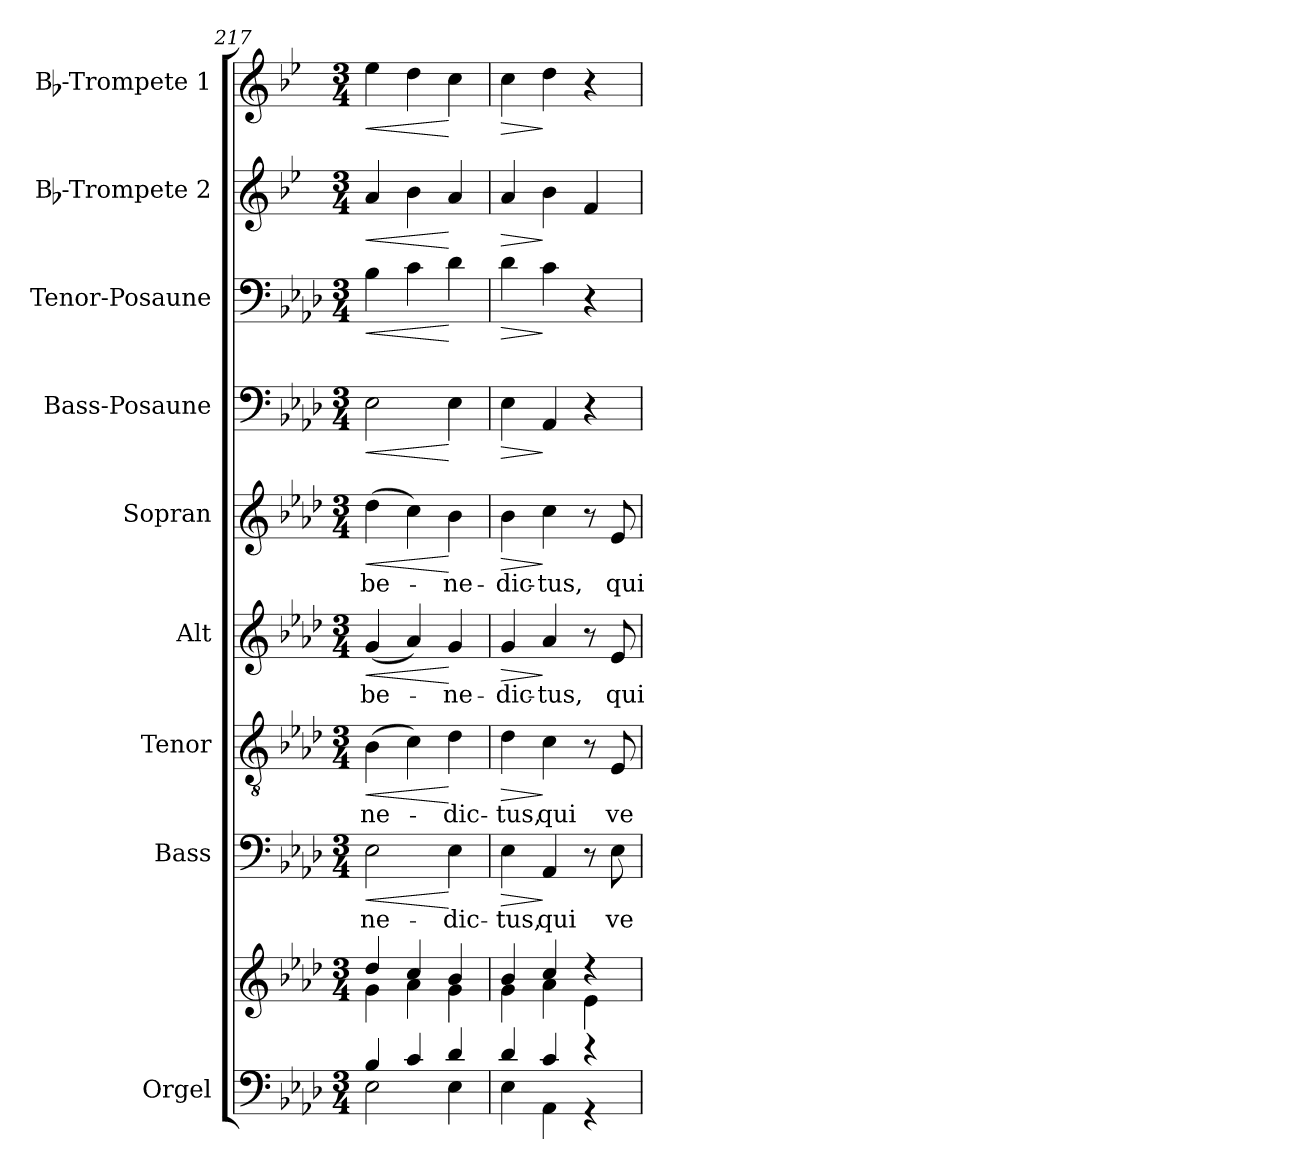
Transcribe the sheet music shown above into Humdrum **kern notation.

**kern	**kern	**kern	**text	**dynam	**kern	**text	**dynam	**kern	**text	**dynam	**kern	**text	**dynam	**kern	**dynam	**kern	**dynam	**kern	**dynam	**kern	**dynam
*part9	*part9	*part8	*part8	*part8	*part7	*part7	*part7	*part6	*part6	*part6	*part5	*part5	*part5	*part4	*part4	*part3	*part3	*part2	*part2	*part1	*part1
*staff10	*staff9	*staff8	*staff8	*staff8	*staff7	*staff7	*staff7	*staff6	*staff6	*staff6	*staff5	*staff5	*staff5	*staff4	*staff4	*staff3	*staff3	*staff2	*staff2	*staff1	*staff1
*I"Orgel	*	*I"Bass	*	*	*I"Tenor	*	*	*I"Alt	*	*	*I"Sopran	*	*	*I"Bass-Posaune	*	*I"Tenor-Posaune	*	*I"Bb-Trompete 2	*	*I"Bb-Trompete 1	*
*I'Org.	*	*I'B.	*	*	*I'T.	*	*	*I'A.	*	*	*I'S.	*	*	*I'B. Pos.	*	*I'T. Pos.	*	*I'Trp. 2	*	*I'Trp. 1	*
*clefF4	*clefG2	*clefF4	*	*	*clefGv2	*	*	*clefG2	*	*	*clefG2	*	*	*clefF4	*	*clefF4	*	*clefG2	*	*clefG2	*
*	*	*	*	*	*	*	*	*	*	*	*	*	*	*	*	*	*	*ITrd1c2	*	*ITrd1c2	*
*k[b-e-a-d-]	*k[b-e-a-d-]	*k[b-e-a-d-]	*	*	*k[b-e-a-d-]	*	*	*k[b-e-a-d-]	*	*	*k[b-e-a-d-]	*	*	*k[b-e-a-d-]	*	*k[b-e-a-d-]	*	*k[b-e-a-d-]	*	*k[b-e-a-d-]	*
*A-:	*A-:	*A-:	*	*	*A-:	*	*	*A-:	*	*	*A-:	*	*	*A-:	*	*A-:	*	*A-:	*	*A-:	*
*M3/4	*M3/4	*M3/4	*	*	*M3/4	*	*	*M3/4	*	*	*M3/4	*	*	*M3/4	*	*M3/4	*	*M3/4	*	*M3/4	*
=217	=217	=217	=217	=217	=217	=217	=217	=217	=217	=217	=217	=217	=217	=217	=217	=217	=217	=217	=217	=217	=217
*^	*^	*	*	*	*	*	*	*	*	*	*	*	*	*	*	*	*	*	*	*	*
!	!	!	!	!	!LO:LY:b	!LO:HP:b	!	!LO:LY:b	!LO:HP:b	!	!LO:LY:b	!LO:HP:b	!	!LO:LY:b	!LO:HP:b	!	!LO:HP:b	!	!LO:HP:b	!	!LO:HP:b	!	!LO:HP:b
4B-/	2E-\	4dd-/	4g\	2E-\	-ne-	<	(>4B-\	-ne-	<	(<4g/	be-	<	(>4dd-\	be-	<	2E-\	<	4B-\	<	4g/	<	4dd-\	<
4c/	.	4cc/	4a-\	.	.	.	4c\)	.	.	4a-/)	.	.	4cc\)	.	.	.	.	4c\	.	4a-\	.	4cc\	.
!	!	!	!	!	!LO:LY:b	!	!	!LO:LY:b	!	!	!LO:LY:b	!	!	!LO:LY:b	!	!	!	!	!	!	!	!	!
4d-/	4E-\	4b-/	4g\	4E-\	-dic-	[	4d-\	-dic-	[	4g/	-ne-	[	4b-\	-ne-	[	4E-\	[	4d-\	[	4g/	[	4b-\	[
!!LO:PB:g=z
=218	=218	=218	=218	=218	=218	=218	=218	=218	=218	=218	=218	=218	=218	=218	=218	=218	=218	=218	=218	=218	=218	=218	=218
!	!	!	!	!	!LO:LY:b	!LO:HP:b	!	!LO:LY:b	!LO:HP:b	!	!LO:LY:b	!LO:HP:b	!	!LO:LY:b	!LO:HP:b	!	!LO:HP:b	!	!LO:HP:b	!	!LO:HP:b	!	!LO:HP:b
4d-/	4E-\	4b-/	4g\	4E-\	-tus,	>	4d-\	-tus,	>	4g/	-dic-	>	4b-\	-dic-	>	4E-\	>	4d-\	>	4g/	>	4b-\	>
!	!	!	!	!	!LO:LY:b	!	!	!LO:LY:b	!	!	!LO:LY:b	!	!	!LO:LY:b	!	!	!	!	!	!	!	!	!
4c/	4AA-\	4cc/	4a-\	4AA-/	qui	]	4c\	qui	]	4a-/	-tus,	]	4cc\	-tus,	]	4AA-/	]	4c\	]	4a-\	]	4cc\	]
4r	4r	4rdd	4e-\	8r	.	.	8r	.	.	8r	.	.	8r	.	.	4r	.	4r	.	4e-/	.	4r	.
!	!	!	!	!	!LO:LY:b	!	!	!LO:LY:b	!	!	!LO:LY:b	!	!	!LO:LY:b	!	!	!	!	!	!	!	!	!
.	.	.	.	8E-\	ve-	.	8E-/	ve-	.	8e-/	qui	.	8e-/	qui	.	.	.	.	.	.	.	.	.
*v	*v	*	*	*	*	*	*	*	*	*	*	*	*	*	*	*	*	*	*	*	*	*	*
*	*v	*v	*	*	*	*	*	*	*	*	*	*	*	*	*	*	*	*	*	*	*	*
=	=	=	=	=	=	=	=	=	=	=	=	=	=	=	=	=	=	=	=	=	=
*-	*-	*-	*-	*-	*-	*-	*-	*-	*-	*-	*-	*-	*-	*-	*-	*-	*-	*-	*-	*-	*-
